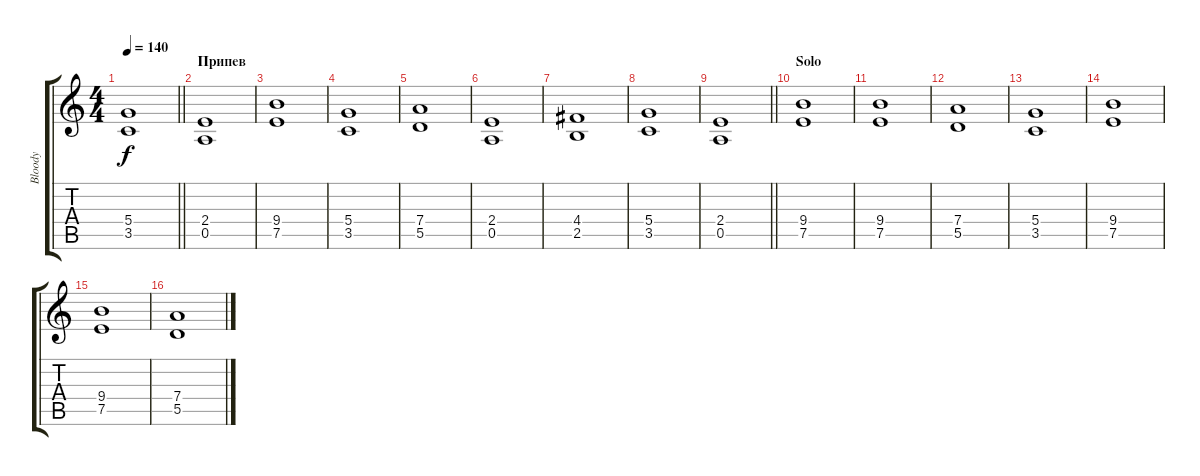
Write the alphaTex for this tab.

\track ("Bloody" "Bloody") {instrument overdrivenguitar}
\staff {score tabs}
\tuning (E4 B3 G3 D3 A2 E2) {hide}
\ts (4 4)
\tempo 140
\clef g2
\barLineRight lightlight
\ks c
(5.4 3.5).1{dy f} |
\section ("" "Припев")
(2.4 0.5).1 |
(9.4 7.5).1 |
(5.4 3.5).1 |
(7.4 5.5).1 |
(2.4 0.5).1 |
(4.4 2.5).1 |
(5.4 3.5).1 |
\barLineRight lightlight
(2.4 0.5).1 |
\section ("" "Solo")
(9.4 7.5).1 |
(9.4 7.5).1 |
(7.4 5.5).1 |
(5.4 3.5).1 |
(9.4 7.5).1 |
(9.4 7.5).1 |
(7.4 5.5).1
